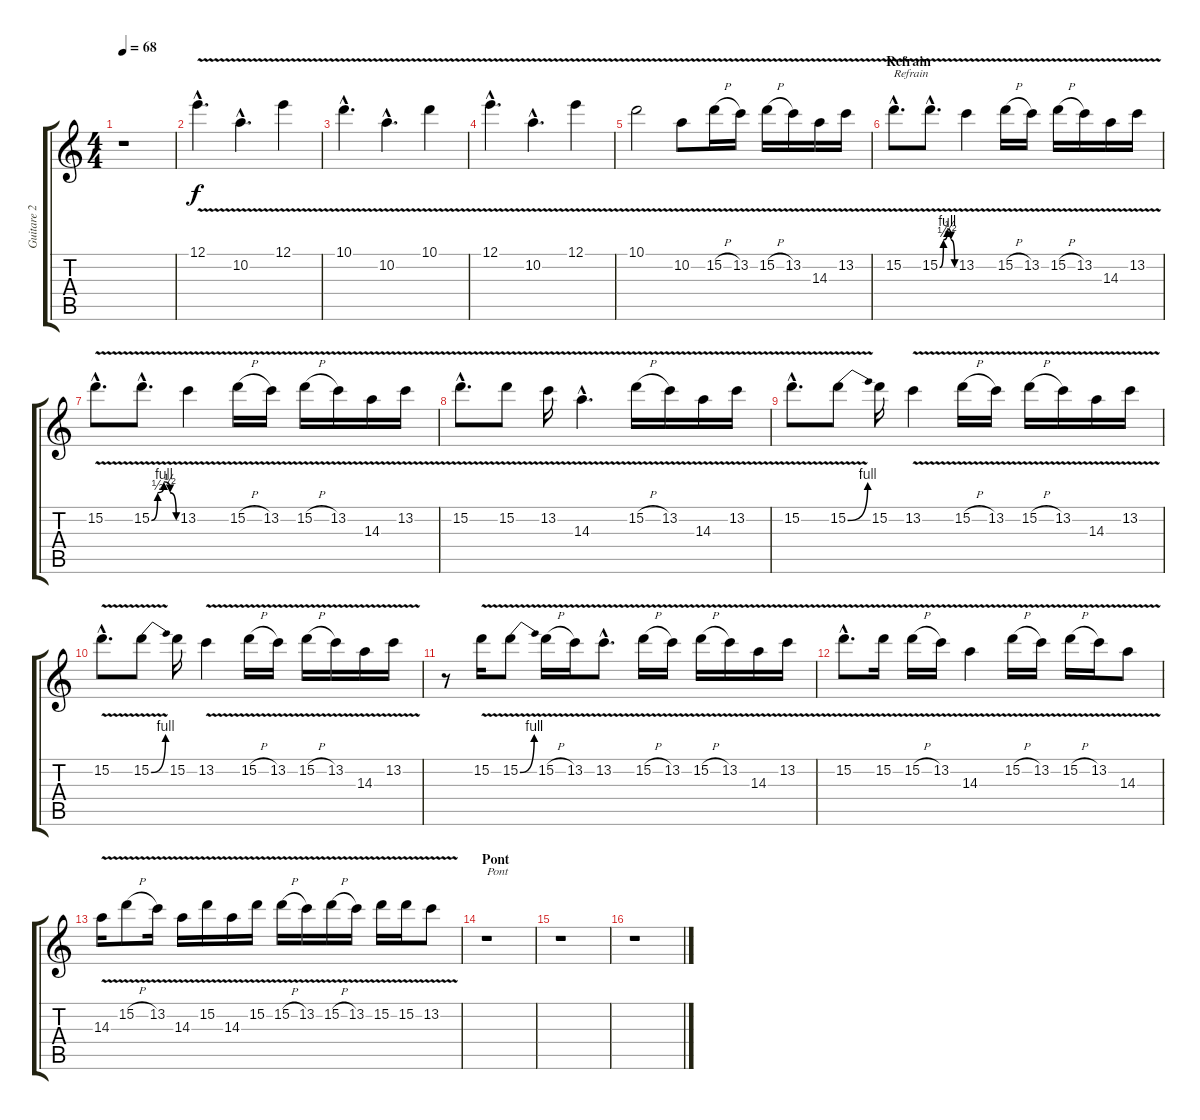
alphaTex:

\track ("Guitare 2" "Guitare 2") {instrument distortionguitar}
\staff {score tabs}
\tuning (E4 B3 G3 D3 A2 E2) {hide}
\ts (4 4)
\tempo 68
\clef g2
\ks c
r.1{dy f} |
\section ("" "")
12.1{v hac}.4{d txt ""} 10.2{v hac}.4{d} 12.1{v}.4 |
10.1{v hac}.4{d} 10.2{v hac}.4{d} 10.1{v}.4 |
12.1{v hac}.4{d} 10.2{v hac}.4{d} 12.1{v}.4 |
10.1{v}.2 10.2{v}.8 15.2{v h}.16{volume 11} 13.2{v}.16 15.2{v h}.16 13.2{v}.16 14.3{v}.16 13.2{v}.16 |
\section ("" "Refrain")
15.2{v hac}.8{d txt "Refrain"} 15.2{be (custom 0 0 15 2 30 4 45 2 60 0) v hac}.8{d} 13.2{v}.4 15.2{v h}.16 13.2{v}.16 15.2{v h}.16 13.2{v}.16 14.3{v}.16 13.2{v}.16 |
15.2{v hac}.8{d} 15.2{be (custom 0 0 15 2 30 4 45 2 60 0) v hac}.8{d} 13.2{v}.4 15.2{v h}.16 13.2{v}.16 15.2{v h}.16 13.2{v}.16 14.3{v}.16 13.2{v}.16 |
15.2{v hac}.8{d} 15.2{v}.8 13.2{v}.16 14.3{v hac}.4{d} 15.2{v h}.16 13.2{v}.16 14.3{v}.16 13.2{v}.16 |
15.2{v hac}.8{d} 15.2{be (bend 0 0 60 4) v}.8 15.2.16 13.2{v}.4 15.2{v h}.16 13.2{v}.16 15.2{v h}.16 13.2{v}.16 14.3{v}.16 13.2{v}.16 |
15.2{v hac}.8{d} 15.2{be (bend 0 0 60 4) v}.8 15.2.16 13.2{v}.4 15.2{v h}.16 13.2{v}.16 15.2{v h}.16 13.2{v}.16 14.3{v}.16 13.2{v}.16 |
r.8 15.2{v}.16 15.2{be (bend 0 0 60 4) v}.8 15.2{v h}.16 13.2{v}.16 13.2{v hac}.8{d} 15.2{v h}.16 13.2{v}.16 15.2{v h}.16 13.2{v}.16 14.3{v}.16 13.2{v}.16 |
15.2{v hac}.8{d} 15.2{v}.16 15.2{v h}.16 13.2{v}.16 14.3{v}.4 15.2{v h}.16 13.2{v}.16 15.2{v h}.16 13.2{v}.16 14.3{v}.8 |
14.3{v}.16 15.2{v h}.8 13.2{v}.16 14.3{v}.16 15.2{v}.16 14.3{v}.16 15.2{v}.16 15.2{v h}.16 13.2{v}.16 15.2{v h}.16 13.2{v}.16 15.2{v}.16 15.2{v}.16 13.2{v}.8 |
\section ("" "Pont")
r.1{txt "Pont"} |
r.1 |
r.1
